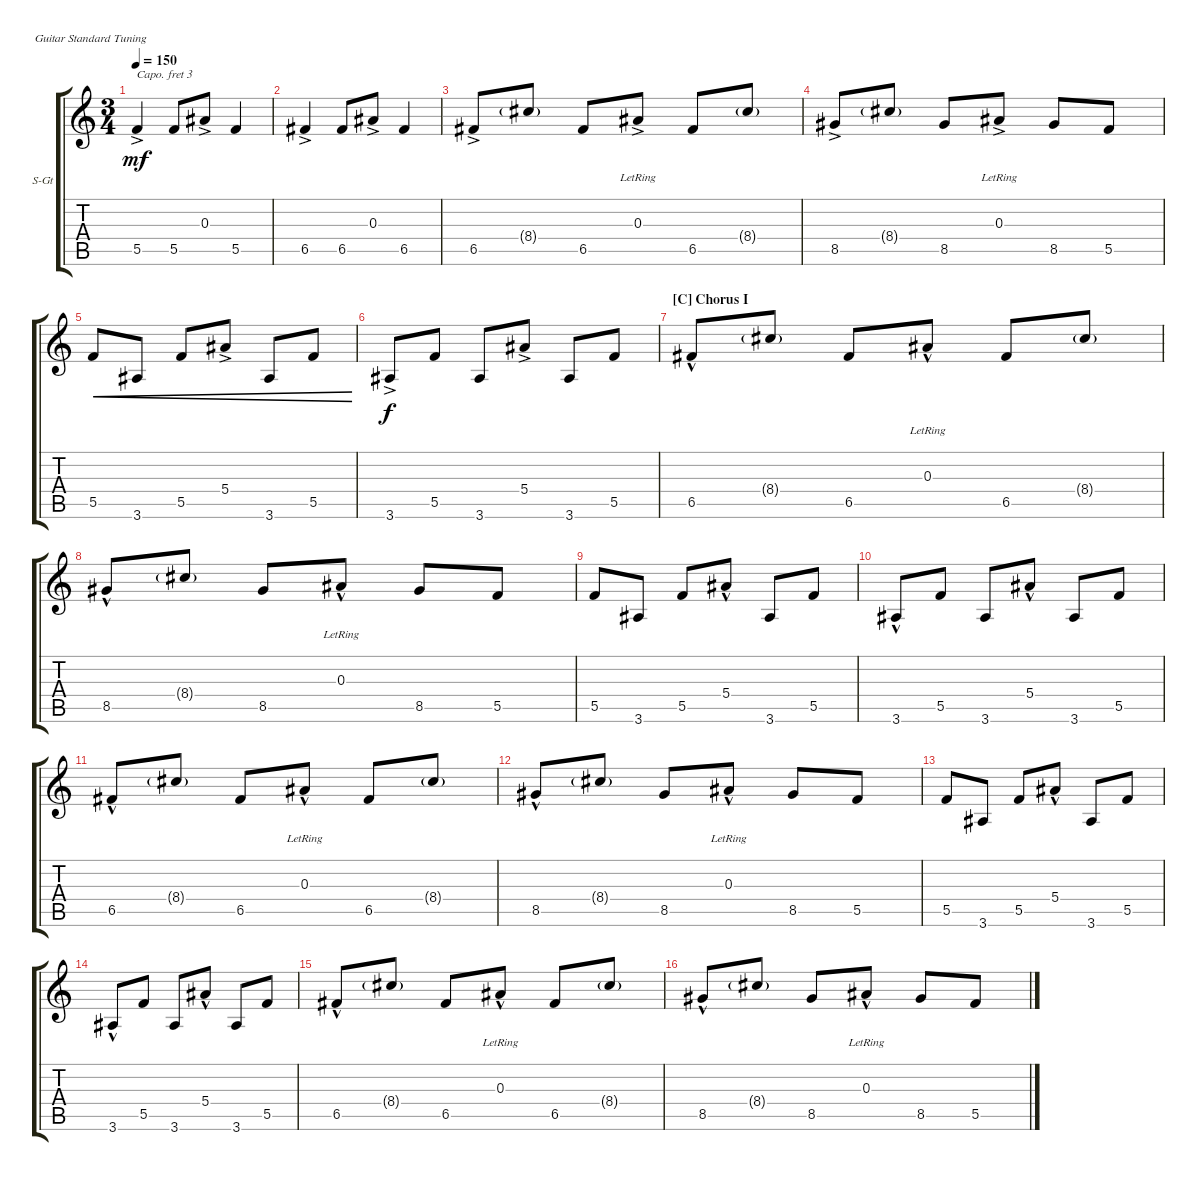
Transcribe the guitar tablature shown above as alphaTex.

\defaultSystemsLayout 4
\bracketExtendMode groupsimilarinstruments
\firstSystemTrackNameOrientation horizontal
\otherSystemsTrackNameOrientation horizontal
\track ("Steel Guitar" "S-Gt") {instrument acousticguitarsteel}
\staff {score tabs}
\capo 3
\tuning (E4 B3 G3 D3 A2 E2)
\ts (3 4)
\tempo 150
\clef g2
\ks c
5.5{ac}.4{dy mf} 5.5.8 0.3{ac}.8 5.5.4 |
6.5{ac}.4 6.5.8 0.3{ac}.8 6.5.4 |
6.5{ac}.8 8.4{g}.8 6.5.8 0.3{ac lr}.8 6.5.8 8.4{g}.8 |
8.5{ac}.8 8.4{g}.8 8.5.8 0.3{ac lr}.8 8.5.8 5.5.8 |
5.5.8{cre} 3.6.8{cre} 5.5.8{cre} 5.4{ac}.8{cre} 3.6.8{cre} 5.5.8{cre} |
3.6{ac}.8{dy f} 5.5.8 3.6.8 5.4{ac}.8 3.6.8 5.5.8 |
\section ("C" "Chorus I")
6.5{hac}.8 8.4{g}.8 6.5.8 0.3{hac lr}.8 6.5.8 8.4{g}.8 |
8.5{hac}.8 8.4{g}.8 8.5.8 0.3{hac lr}.8 8.5.8 5.5.8 |
5.5.8 3.6.8 5.5.8 5.4{hac}.8 3.6.8 5.5.8 |
3.6{hac}.8 5.5.8 3.6.8 5.4{hac}.8 3.6.8 5.5.8 |
6.5{hac}.8 8.4{g}.8 6.5.8 0.3{hac lr}.8 6.5.8 8.4{g}.8 |
8.5{hac}.8 8.4{g}.8 8.5.8 0.3{hac lr}.8 8.5.8 5.5.8 |
5.5.8 3.6.8 5.5.8 5.4{hac}.8 3.6.8 5.5.8 |
3.6{hac}.8 5.5.8 3.6.8 5.4{hac}.8 3.6.8 5.5.8 |
6.5{hac}.8 8.4{g}.8 6.5.8 0.3{hac lr}.8 6.5.8 8.4{g}.8 |
8.5{hac}.8 8.4{g}.8 8.5.8 0.3{hac lr}.8 8.5.8 5.5.8
